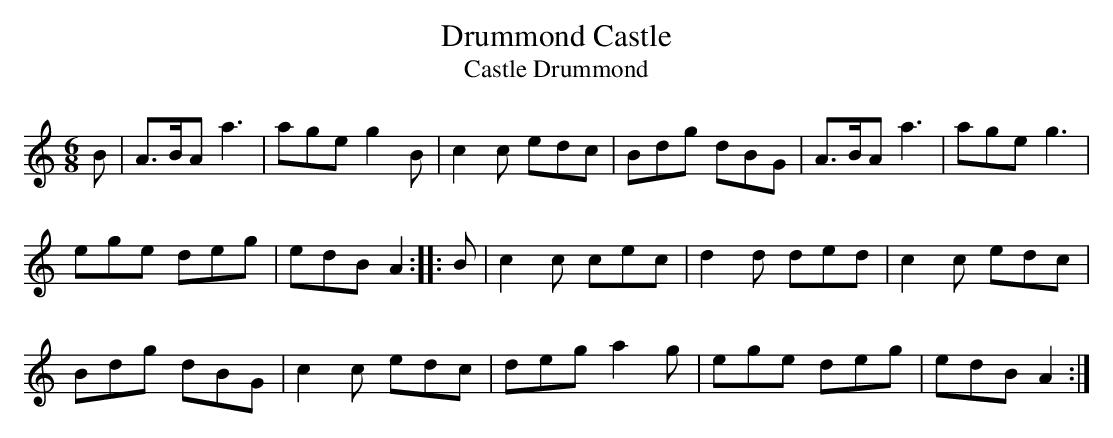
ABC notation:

X:1
T:Drummond Castle
T:Castle Drummond
M:6/8
L:1/8
K:Am
B|A>BA a3|age g2 B|c2 c edc|Bdg dBG|A>BA a3|age g3|
ege deg|edB A2::B|c2c cec|d2 d ded|c2 c edc|
Bdg dBG|c2 c edc|deg a2 g|ege deg|edB A2:|
